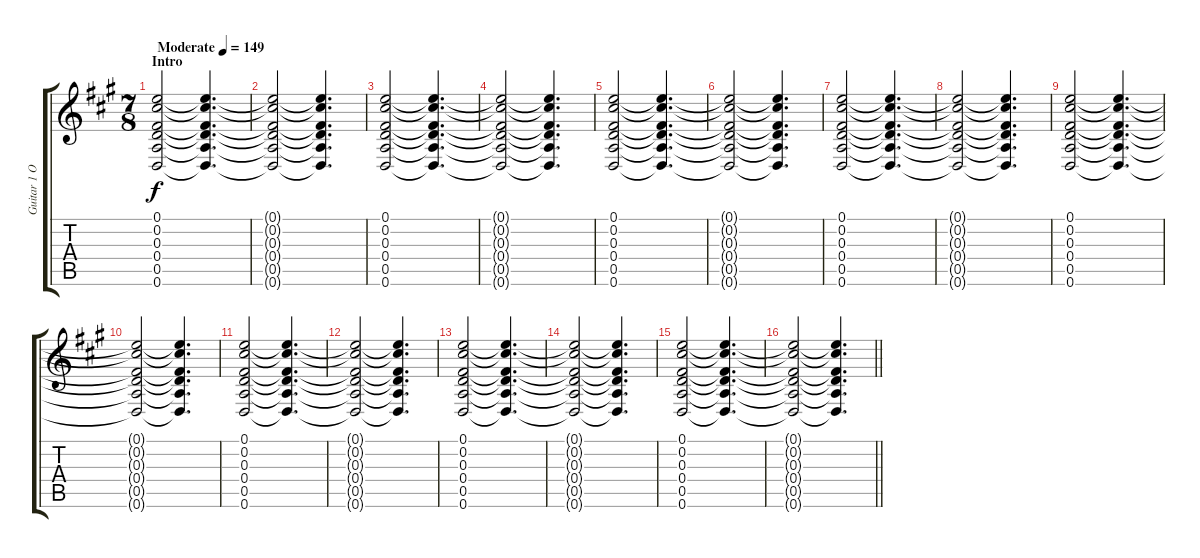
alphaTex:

\track ("Guitar 1 Open Tuning" "Guitar 1 O") {instrument electricguitarjazz}
\staff {score tabs}
\tuning (E4 Db4 Gb3 D3 A2 D2) {hide}
\ts (7 8)
\section ("" "Intro")
\tempo (149 "Moderate")
\clef g2
\ks a
(0.1 0.2 0.3 0.4 0.5 0.6).2{dy f instrument electricguitarjazz} (0.1{t} 0.2{t} 0.3{t} 0.4{t} 0.5{t} 0.6{t}).4{d} |
(0.1{t} 0.2{t} 0.3{t} 0.4{t} 0.5{t} 0.6{t}).2 (0.1{t} 0.2{t} 0.3{t} 0.4{t} 0.5{t} 0.6{t}).4{d} |
(0.1 0.2 0.3 0.4 0.5 0.6).2 (0.1{t} 0.2{t} 0.3{t} 0.4{t} 0.5{t} 0.6{t}).4{d} |
(0.1{t} 0.2{t} 0.3{t} 0.4{t} 0.5{t} 0.6{t}).2 (0.1{t} 0.2{t} 0.3{t} 0.4{t} 0.5{t} 0.6{t}).4{d} |
(0.1 0.2 0.3 0.4 0.5 0.6).2 (0.1{t} 0.2{t} 0.3{t} 0.4{t} 0.5{t} 0.6{t}).4{d} |
(0.1{t} 0.2{t} 0.3{t} 0.4{t} 0.5{t} 0.6{t}).2 (0.1{t} 0.2{t} 0.3{t} 0.4{t} 0.5{t} 0.6{t}).4{d} |
(0.1 0.2 0.3 0.4 0.5 0.6).2 (0.1{t} 0.2{t} 0.3{t} 0.4{t} 0.5{t} 0.6{t}).4{d} |
(0.1{t} 0.2{t} 0.3{t} 0.4{t} 0.5{t} 0.6{t}).2 (0.1{t} 0.2{t} 0.3{t} 0.4{t} 0.5{t} 0.6{t}).4{d} |
(0.1 0.2 0.3 0.4 0.5 0.6).2 (0.1{t} 0.2{t} 0.3{t} 0.4{t} 0.5{t} 0.6{t}).4{d} |
(0.1{t} 0.2{t} 0.3{t} 0.4{t} 0.5{t} 0.6{t}).2 (0.1{t} 0.2{t} 0.3{t} 0.4{t} 0.5{t} 0.6{t}).4{d} |
(0.1 0.2 0.3 0.4 0.5 0.6).2 (0.1{t} 0.2{t} 0.3{t} 0.4{t} 0.5{t} 0.6{t}).4{d} |
(0.1{t} 0.2{t} 0.3{t} 0.4{t} 0.5{t} 0.6{t}).2 (0.1{t} 0.2{t} 0.3{t} 0.4{t} 0.5{t} 0.6{t}).4{d} |
(0.1 0.2 0.3 0.4 0.5 0.6).2 (0.1{t} 0.2{t} 0.3{t} 0.4{t} 0.5{t} 0.6{t}).4{d} |
(0.1{t} 0.2{t} 0.3{t} 0.4{t} 0.5{t} 0.6{t}).2 (0.1{t} 0.2{t} 0.3{t} 0.4{t} 0.5{t} 0.6{t}).4{d} |
(0.1 0.2 0.3 0.4 0.5 0.6).2 (0.1{t} 0.2{t} 0.3{t} 0.4{t} 0.5{t} 0.6{t}).4{d} |
\barLineRight lightlight
(0.1{t} 0.2{t} 0.3{t} 0.4{t} 0.5{t} 0.6{t}).2 (0.1{t} 0.2{t} 0.3{t} 0.4{t} 0.5{t} 0.6{t}).4{d}
